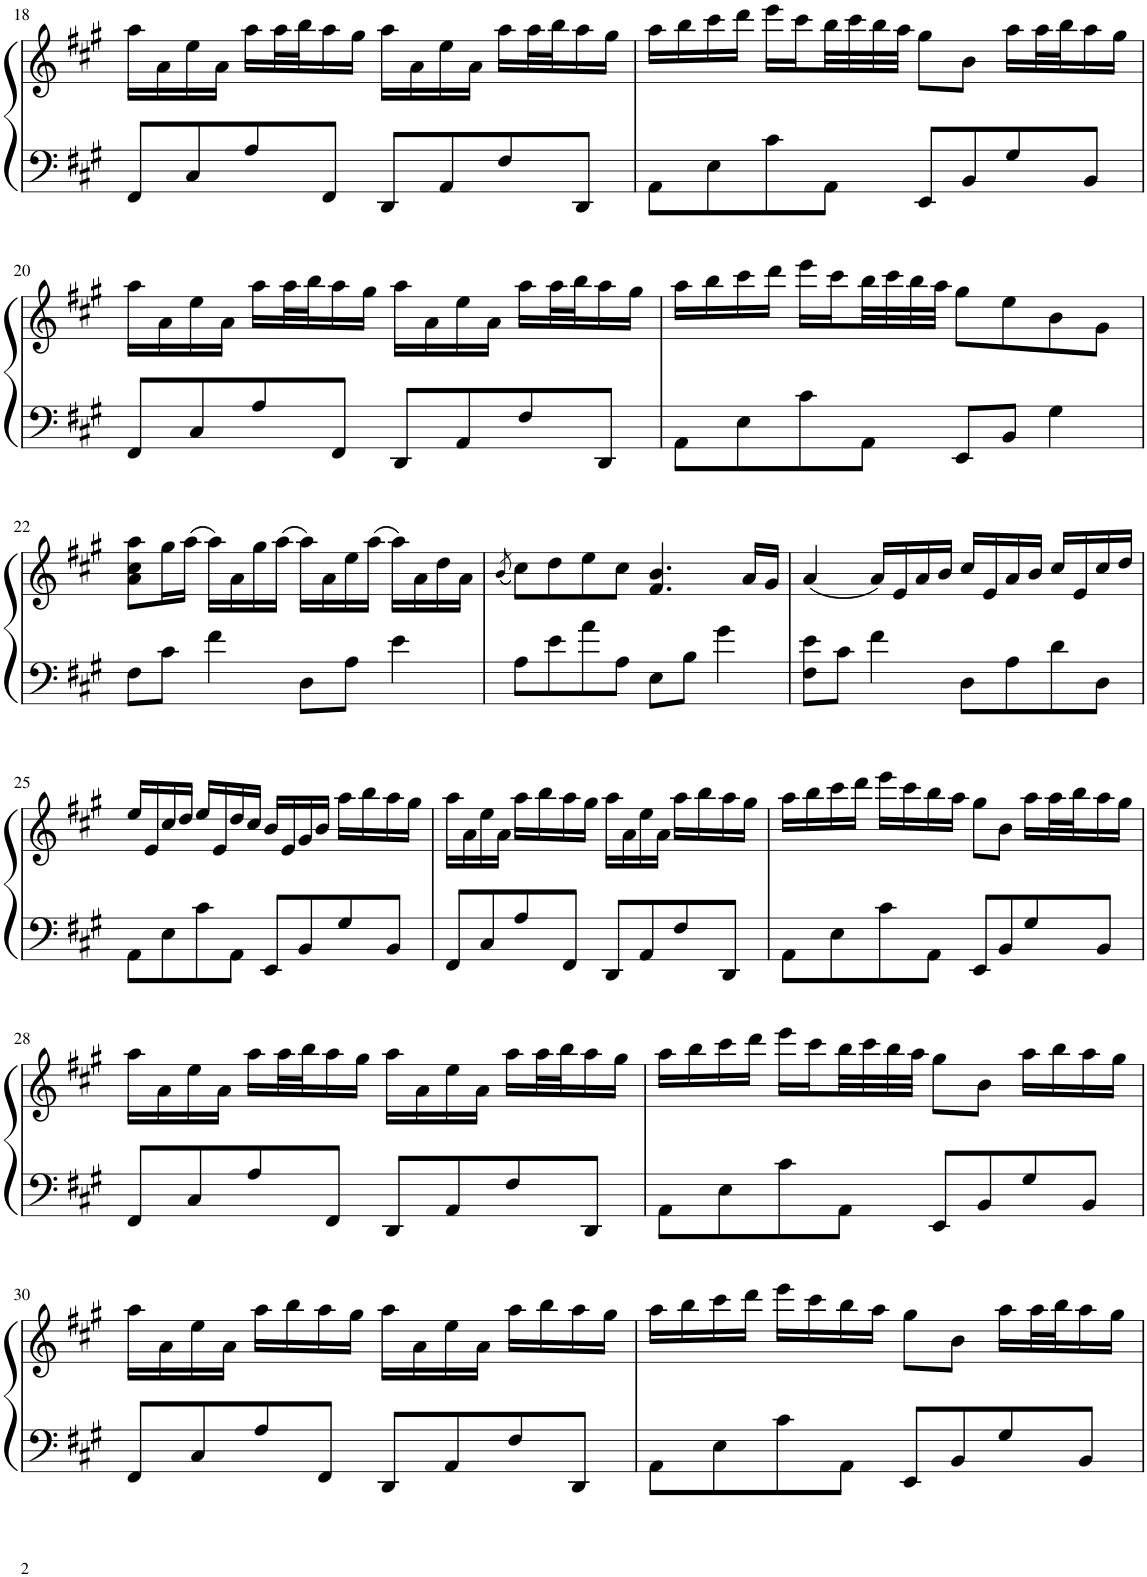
**kern	**kern
*part1	*part1
*staff2	*staff1
*I"Piano	*
*I'Pno.	*
!!LO:PB:g=z
*clefF4	*clefG2
*k[f#c#g#]	*k[f#c#g#]
*M4/4	*M4/4
=18	=18
8FF#/L	16aa\LL
.	16a\
8C#/	16ee\
.	16a\JJ
8A/	16aa\LL
.	32aa\L
.	32bb\J
8FF#/J	16aa\
.	16gg#\JJ
8DD/L	16aa\LL
.	16a\
8AA/	16ee\
.	16a\JJ
8F#/	16aa\LL
.	32aa\L
.	32bb\J
8DD/J	16aa\
.	16gg#\JJ
=19	=19
8AA\L	16aa\LL
.	16bb\
8E\	16ccc#\
.	16ddd\JJ
8c#\	16eee\LL
.	16ccc#\
8AA\J	32bb\L
.	32ccc#\
.	32bb\
.	32aa\JJJ
8EE/L	8gg#\L
8BB/	8b\J
8G#/	16aa\LL
.	32aa\L
.	32bb\J
8BB/J	16aa\
.	16gg#\JJ
!!LO:LB:g=z
=20	=20
8FF#/L	16aa\LL
.	16a\
8C#/	16ee\
.	16a\JJ
8A/	16aa\LL
.	32aa\L
.	32bb\J
8FF#/J	16aa\
.	16gg#\JJ
8DD/L	16aa\LL
.	16a\
8AA/	16ee\
.	16a\JJ
8F#/	16aa\LL
.	32aa\L
.	32bb\J
8DD/J	16aa\
.	16gg#\JJ
=21	=21
8AA\L	16aa\LL
.	16bb\
8E\	16ccc#\
.	16ddd\JJ
8c#\	16eee\LL
.	16ccc#\
8AA\J	32bb\L
.	32ccc#\
.	32bb\
.	32aa\JJJ
8EE/L	8gg#\L
8BB/J	8ee\
4G#\	8b\
.	8g#\J
!!LO:LB:g=z
=22	=22
8F#\L	8a\ 8cc#\ 8aa\L
8c#\J	16gg#\L
.	(16aa\JJ
4f#\	16aa\LL)
.	16a\
.	16gg#\
.	(16aa\JJ
8D\L	16aa\LL)
.	16a\
8A\J	16ee\
.	(16aa\JJ
4e\	16aa\LL)
.	16a\
.	16dd\
.	16a\JJ
=23	=23
.	(8qb/
8A\L	8cc#\L)
8e\	8dd\
8a\	8ee\
8A\J	8cc#\J
8E\L	4.f#/ 4.b/
8B\J	.
4g#\	.
.	16a/LL
.	16g#/JJ
=24	=24
8F#\ 8e\L	(4a/
8c#\J	.
4f#\	16a/LL)
.	16e/
.	16a/
.	16b/JJ
8D\L	16cc#/LL
.	16e/
8A\	16a/
.	16b/JJ
8d\	16cc#/LL
.	16e/
8D\J	16cc#/
.	16dd/JJ
!!LO:LB:g=z
=25	=25
8AA\L	16ee/LL
.	16e/
8E\	16cc#/
.	16dd/JJ
8c#\	16ee/LL
.	16e/
8AA\J	16dd/
.	16cc#/JJ
8EE/L	16b/LL
.	16e/
8BB/	16g#/
.	16b/JJ
8G#/	16aa\LL
.	16bb\
8BB/J	16aa\
.	16gg#\JJ
=26	=26
8FF#/L	16aa\LL
.	16a\
8C#/	16ee\
.	16a\JJ
8A/	16aa\LL
.	16bb\
8FF#/J	16aa\
.	16gg#\JJ
8DD/L	16aa\LL
.	16a\
8AA/	16ee\
.	16a\JJ
8F#/	16aa\LL
.	16bb\
8DD/J	16aa\
.	16gg#\JJ
=27	=27
8AA\L	16aa\LL
.	16bb\
8E\	16ccc#\
.	16ddd\JJ
8c#\	16eee\LL
.	16ccc#\
8AA\J	16bb\
.	16aa\JJ
8EE/L	8gg#\L
8BB/	8b\J
8G#/	16aa\LL
.	32aa\L
.	32bb\J
8BB/J	16aa\
.	16gg#\JJ
!!LO:LB:g=z
=28	=28
8FF#/L	16aa\LL
.	16a\
8C#/	16ee\
.	16a\JJ
8A/	16aa\LL
.	32aa\L
.	32bb\J
8FF#/J	16aa\
.	16gg#\JJ
8DD/L	16aa\LL
.	16a\
8AA/	16ee\
.	16a\JJ
8F#/	16aa\LL
.	32aa\L
.	32bb\J
8DD/J	16aa\
.	16gg#\JJ
=29	=29
8AA\L	16aa\LL
.	16bb\
8E\	16ccc#\
.	16ddd\JJ
8c#\	16eee\LL
.	16ccc#\
8AA\J	32bb\L
.	32ccc#\
.	32bb\
.	32aa\JJJ
8EE/L	8gg#\L
8BB/	8b\J
8G#/	16aa\LL
.	16bb\
8BB/J	16aa\
.	16gg#\JJ
!!LO:LB:g=z
=30	=30
8FF#/L	16aa\LL
.	16a\
8C#/	16ee\
.	16a\JJ
8A/	16aa\LL
.	16bb\
8FF#/J	16aa\
.	16gg#\JJ
8DD/L	16aa\LL
.	16a\
8AA/	16ee\
.	16a\JJ
8F#/	16aa\LL
.	16bb\
8DD/J	16aa\
.	16gg#\JJ
=31	=31
8AA\L	16aa\LL
.	16bb\
8E\	16ccc#\
.	16ddd\JJ
8c#\	16eee\LL
.	16ccc#\
8AA\J	16bb\
.	16aa\JJ
8EE/L	8gg#\L
8BB/	8b\J
8G#/	16aa\LL
.	32aa\L
.	32bb\J
8BB/J	16aa\
.	16gg#\JJ
=	=
*-	*-
